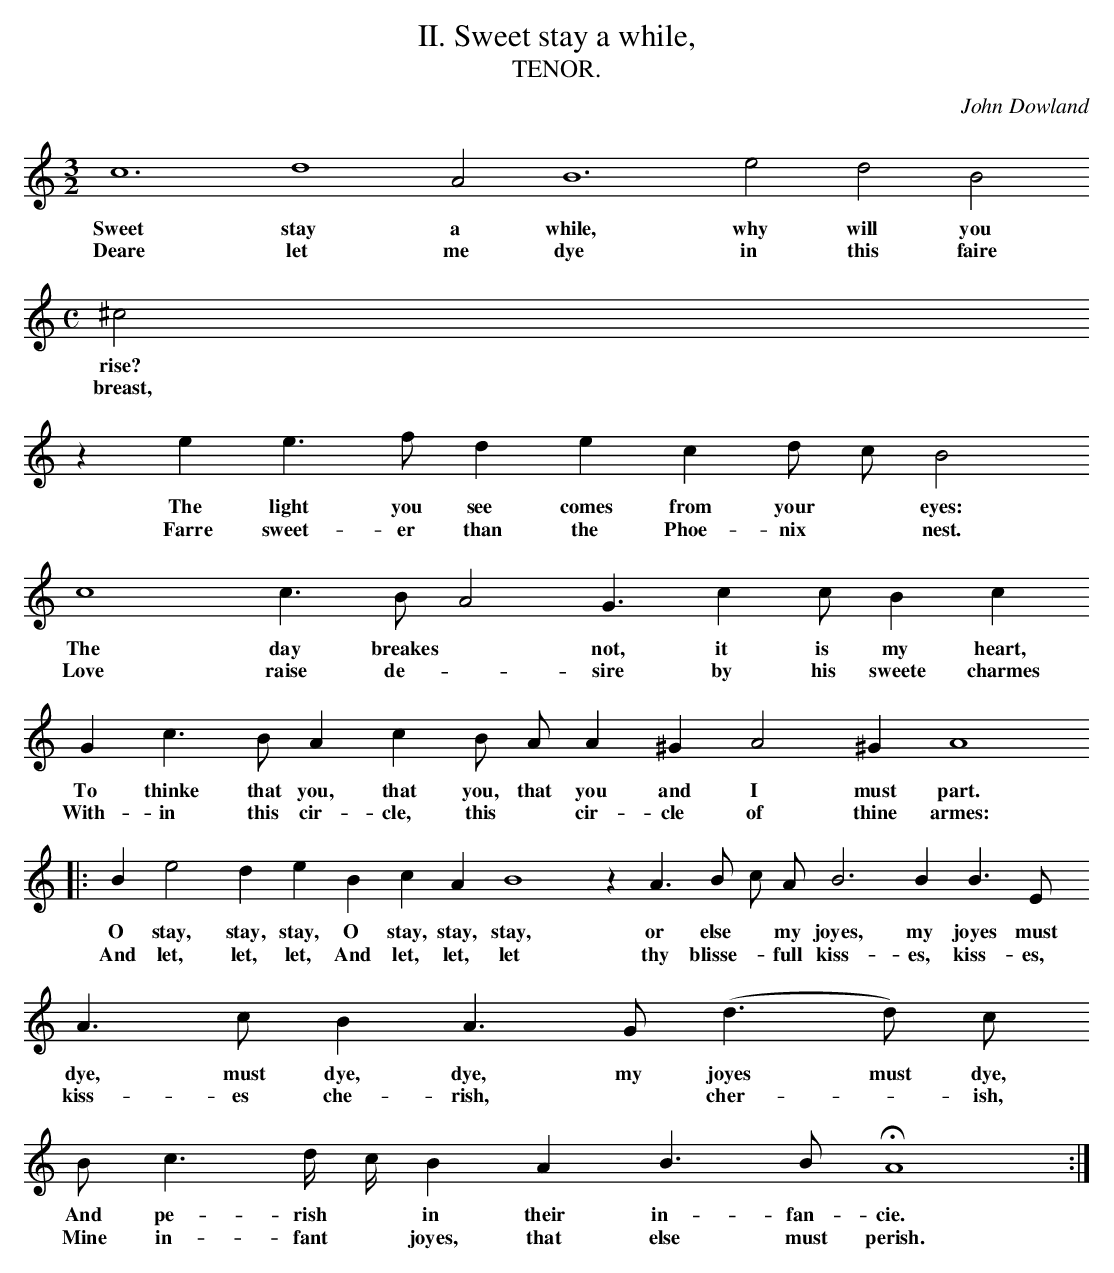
X:1
T:II. Sweet stay a while,
T:TENOR.
C: John Dowland
L:1/4
M:3/2
K:A min -8va
c6 d4 A2 B6 e2 d2 B2
w: Sweet stay a while, why will you
w: Deare let me dye in this faire
M:C
L:1/4
^c2
w: rise?
w: breast,
z e e > f d e c d/ c/ B2
w: The light you see comes from your * eyes:
w: Farre sweet- er than the Phoe- nix * nest.
c4 c > B A2 G3/2 c c/ B c
w: The day breakes * not, it is my heart,
w: Love raise de- * sire by his sweete charmes
G c > B A c B/ A/ A ^G A2 ^G A4
w: To thinke that you, that you, that you and I must part.
w: With- in this cir- cle, this * cir- cle of thine armes:
|: B e2 d e B c A B4 z A > B c/ A/ B3 B B > E A > c B A > G (d >  d) c/
w: O stay,  stay, stay, O stay, stay, stay, or else * my joyes,  my joyes must dye, must dye, dye, my joyes must dye,
w: And let, let, let, And let, let, let thy blisse- * full kiss- es, kiss- es, kiss-es  che- rish, * cher- * ish,
B/ c3/2 d// c// B A B > B HA4 :|
w: And pe- rish * in their in- fan- cie.
w: Mine in- fant * joyes, that else must perish.
